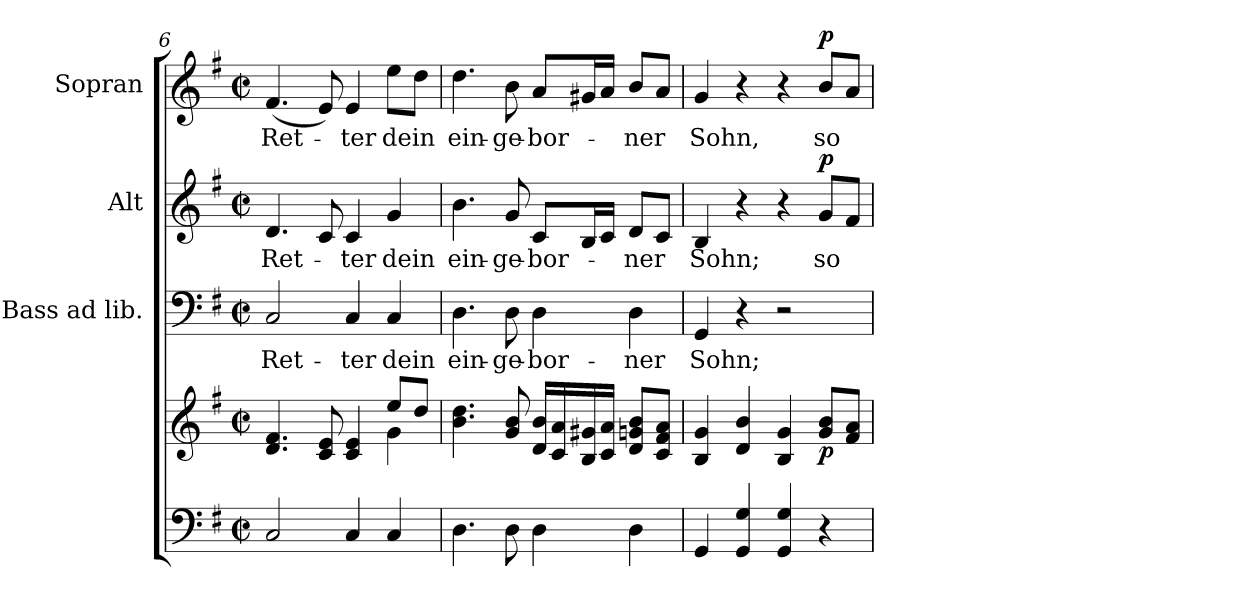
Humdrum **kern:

**kern	**kern	**dynam	**kern	**text	**kern	**text	**dynam	**kern	**text	**dynam
*part4	*part4	*part4	*part3	*part3	*part2	*part2	*part2	*part1	*part1	*part1
*staff5	*staff4	*staff4/5	*staff3	*staff3	*staff2	*staff2	*staff2	*staff1	*staff1	*staff1
*	*	*	*I"Bass ad lib.	*	*I"Alt	*	*	*I"Sopran	*	*
*	*	*	*I'B.	*	*I'A.	*	*	*I'S.	*	*
*clefF4	*clefG2	*	*clefF4	*	*clefG2	*	*	*clefG2	*	*
*k[f#]	*k[f#]	*	*k[f#]	*	*k[f#]	*	*	*k[f#]	*	*
*G:	*G:	*	*G:	*	*G:	*	*	*G:	*	*
*M2/2	*M2/2	*	*M2/2	*	*M2/2	*	*	*M2/2	*	*
*met(c|)	*met(c|)	*	*met(c|)	*	*met(c|)	*	*	*met(c|)	*	*
=6	=6	=6	=6	=6	=6	=6	=6	=6	=6	=6
*	*^	*	*	*	*	*	*	*	*	*
!	!	!	!	!	!LO:LY:b	!	!LO:LY:b	!	!	!LO:LY:b	!
2C/	4.d/ 4.f#/	2.ryy	.	2C/	Ret-	4.d/	Ret-	.	(<4.f#/	Ret-	.
.	8c/ 8e/	.	.	.	.	8c/	.	.	8e/)	.	.
!	!	!	!	!	!LO:LY:b	!	!LO:LY:b	!	!	!LO:LY:b	!
4C/	4c/ 4e/	.	.	4C/	-ter	4c/	-ter	.	4e/	-ter	.
!	!	!	!	!	!LO:LY:b	!	!LO:LY:b	!	!	!LO:LY:b	!
4C/	8ee/L	4g\	.	4C/	dein	4g/	dein	.	8ee\L	dein	.
.	8dd/J	.	.	.	.	.	.	.	8dd\J	.	.
*	*v	*v	*	*	*	*	*	*	*	*	*
=7	=7	=7	=7	=7	=7	=7	=7	=7	=7	=7
!	!	!	!	!LO:LY:b	!	!LO:LY:b	!	!	!LO:LY:b	!
4.D\	4.b\ 4.dd\	.	4.D\	ein-	4.b\	ein-	.	4.dd\	ein-	.
!	!	!	!	!LO:LY:b	!	!LO:LY:b	!	!	!LO:LY:b	!
8D\	8g/ 8b/	.	8D\	-ge-	8g/	-ge-	.	8b\	-ge-	.
!	!	!	!	!LO:LY:b	!	!LO:LY:b	!	!	!LO:LY:b	!
4D\	16d/ 16b/LL	.	4D\	-bor-	8c/L	-bor-	.	8a/L	-bor-	.
.	16c/ 16a/	.	.	.	.	.	.	.	.	.
.	16B/ 16g#X/	.	.	.	16B/L	.	.	16g#X/L	.	.
.	16c/ 16a/JJ	.	.	.	16c/JJ	.	.	16a/JJ	.	.
!	!	!	!	!LO:LY:b	!	!LO:LY:b	!	!	!LO:LY:b	!
4D\	8d/ 8gn/ 8b/L	.	4D\	-ner	8d/L	-ner	.	8b/L	-ner	.
.	8c/ 8f#/ 8a/J	.	.	.	8c/J	.	.	8a/J	.	.
!!LO:PB:g=z
=8	=8	=8	=8	=8	=8	=8	=8	=8	=8	=8
!	!	!	!	!LO:LY:b	!	!LO:LY:b	!	!	!LO:LY:b	!
4GG/	4B/ 4g/	.	4GG/	Sohn;	4B/	Sohn;	.	4g/	Sohn,	.
4GG/ 4G/	4d/ 4b/	.	4r	.	4r	.	.	4r	.	.
4GG/ 4G/	4B/ 4g/	.	2r	.	4r	.	.	4r	.	.
!	!	!LO:DY:b	!	!	!	!LO:LY:b	!LO:DY:a	!	!LO:LY:b	!LO:DY:a
4r	8g/ 8b/L	p	.	.	8g/L	so	p	8b/L	so	p
.	8f#/ 8a/J	.	.	.	8f#/J	.	.	8a/J	.	.
=	=	=	=	=	=	=	=	=	=	=
*-	*-	*-	*-	*-	*-	*-	*-	*-	*-	*-
